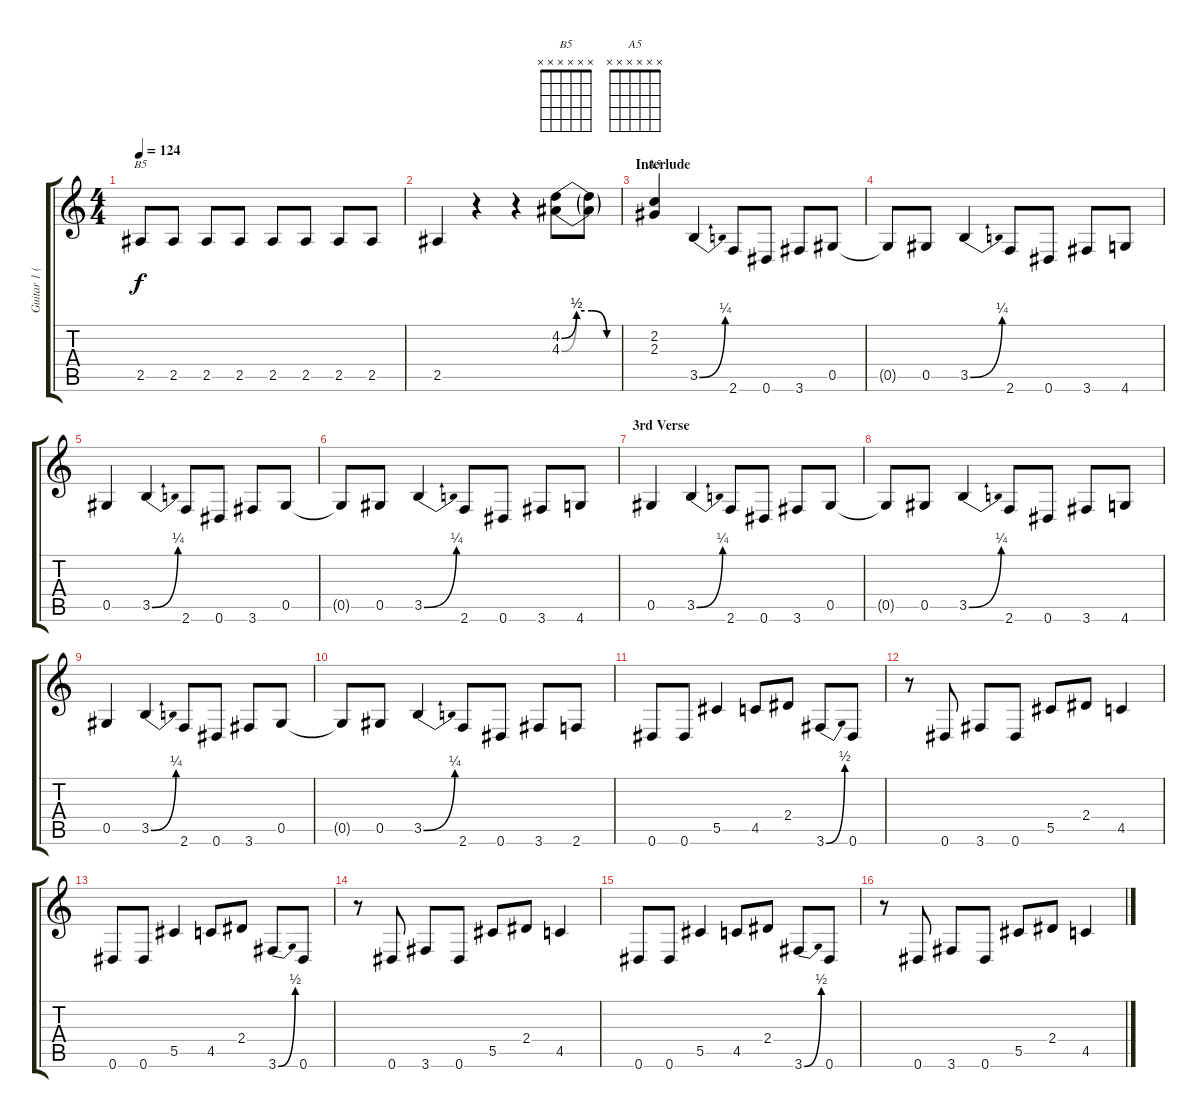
\track ("Guitar 1 (Slash)" "Guitar 1 (") {instrument overdrivenguitar}
\staff {score tabs}
\tuning (Eb4 Bb3 Gb3 Db3 Ab2 Eb2) {hide}
\chord ("B5" x x x x x x)
\chord ("A5" x x x x x x)
\ts (4 4)
\tempo 124
\clef g2
\ks c
2.5.8{ch "B5" dy f} 2.5.8 2.5.8 2.5.8 2.5.8 2.5.8 2.5.8 2.5.8 |
2.5.4 r.4 r.4 (4.2{be (custom 0 0 15 2 30 2 45 0 60 0)} 4.3{be (custom 0 0 15 2 30 2 45 0 60 0)}).8 (4.2{t} 4.3{t}).8 |
\section ("" "Interlude")
(2.2 2.3).4{ch "A5"} 3.5{be (bend 0 0 60 1)}.4 2.6.8 0.6.8 3.6.8 0.5.8 |
0.5{t}.8 0.5.8 3.5{be (bend 0 0 60 1)}.4 2.6.8 0.6.8 3.6.8 4.6.8 |
0.5.4 3.5{be (bend 0 0 60 1)}.4 2.6.8 0.6.8 3.6.8 0.5.8 |
0.5{t}.8 0.5.8 3.5{be (bend 0 0 60 1)}.4 2.6.8 0.6.8 3.6.8 4.6.8 |
\section ("" "3rd Verse")
0.5.4 3.5{be (bend 0 0 60 1)}.4 2.6.8 0.6.8 3.6.8 0.5.8 |
0.5{t}.8 0.5.8 3.5{be (bend 0 0 60 1)}.4 2.6.8 0.6.8 3.6.8 4.6.8 |
0.5.4 3.5{be (bend 0 0 60 1)}.4 2.6.8 0.6.8 3.6.8 0.5.8 |
0.5{t}.8 0.5.8 3.5{be (bend 0 0 60 1)}.4 2.6.8 0.6.8 3.6.8 2.6.8 |
0.6.8 0.6.8 5.5.4 4.5.8 2.4.8 3.6{be (bend 0 0 60 2)}.8 0.6.8 |
r.8 0.6.8 3.6.8 0.6.8 5.5.8 2.4.8 4.5.4 |
0.6.8 0.6.8 5.5.4 4.5.8 2.4.8 3.6{be (bend 0 0 60 2)}.8 0.6.8 |
r.8 0.6.8 3.6.8 0.6.8 5.5.8 2.4.8 4.5.4 |
0.6.8 0.6.8 5.5.4 4.5.8 2.4.8 3.6{be (bend 0 0 60 2)}.8 0.6.8 |
r.8 0.6.8 3.6.8 0.6.8 5.5.8 2.4.8 4.5.4
